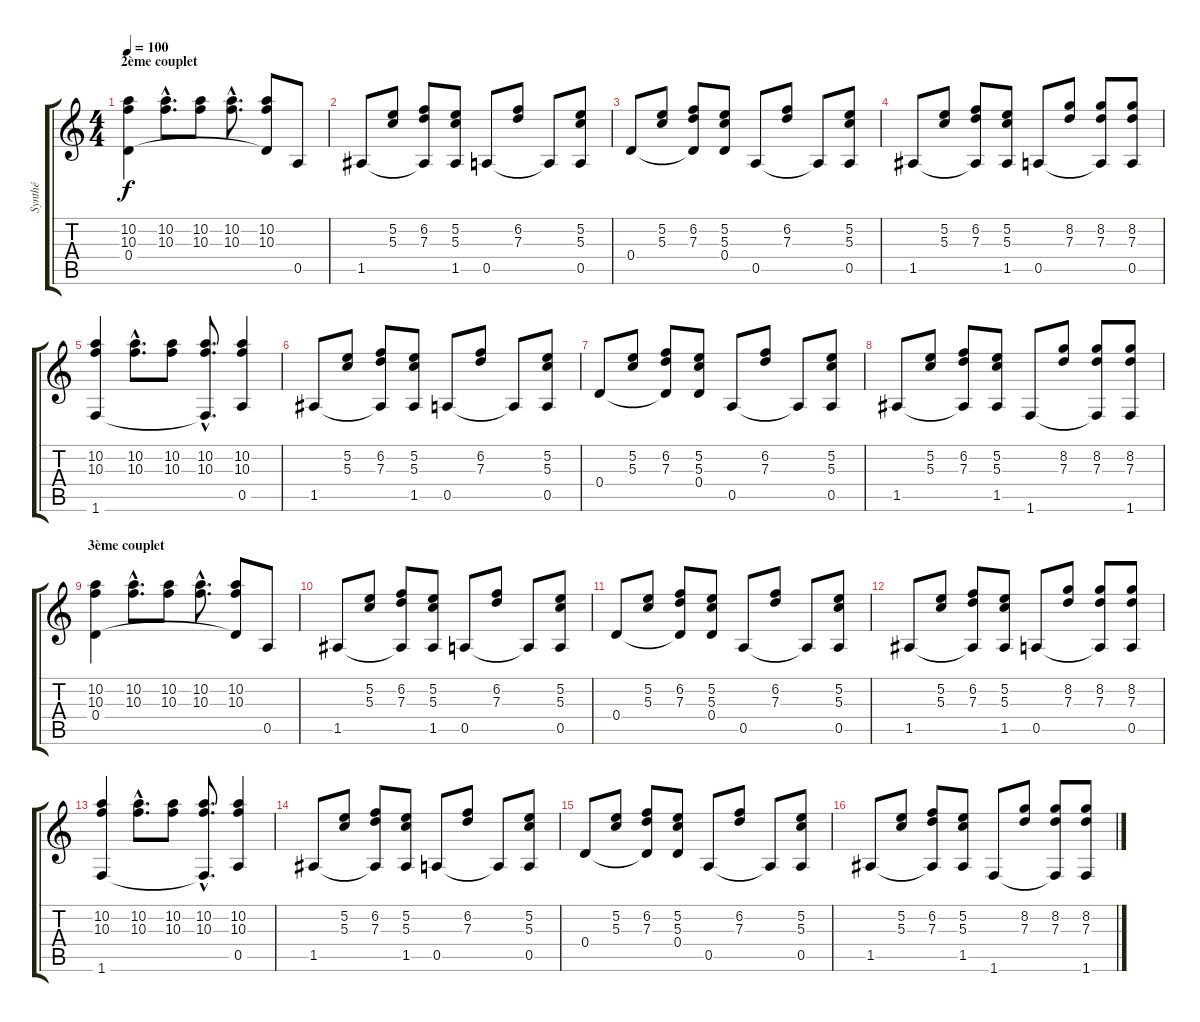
\track ("Synthé" "Synthé") {instrument overdrivenguitar}
\staff {score tabs}
\tuning (E4 B3 G3 D3 A2 E2) {hide}
\ts (4 4)
\section ("" "2ème couplet")
\tempo 100
\clef g2
\ks c
(10.2 10.3 0.4).4{dy f} (10.2{hac} 10.3{hac}).8{d} (10.2 10.3).8 (10.2{hac} 10.3{hac}).8{d} (10.2 10.3 0.4{t}).8 0.5.8 |
1.5.8 (5.2 5.3).8 (6.2 7.3 1.5{t}).8 (5.2 5.3 1.5).8 0.5.8 (6.2 7.3).8 0.5{t}.8 (5.2 5.3 0.5).8 |
0.4.8 (5.2 5.3).8 (6.2 7.3 0.4{t}).8 (5.2 5.3 0.4).8 0.5.8 (6.2 7.3).8 0.5{t}.8 (5.2 5.3 0.5).8 |
1.5.8 (5.2 5.3).8 (6.2 7.3 1.5{t}).8 (5.2 5.3 1.5).8 0.5.8 (8.2 7.3).8 (8.2 7.3 0.5{t}).8 (8.2 7.3 0.5).8 |
(10.2 10.3 1.6).4 (10.2{hac} 10.3{hac}).8{d} (10.2 10.3).8 (10.2{hac} 10.3{hac} 1.6{hac t}).8{d} (10.2 10.3 0.5).4 |
1.5.8 (5.2 5.3).8 (6.2 7.3 1.5{t}).8 (5.2 5.3 1.5).8 0.5.8 (6.2 7.3).8 0.5{t}.8 (5.2 5.3 0.5).8 |
0.4.8 (5.2 5.3).8 (6.2 7.3 0.4{t}).8 (5.2 5.3 0.4).8 0.5.8 (6.2 7.3).8 0.5{t}.8 (5.2 5.3 0.5).8 |
1.5.8 (5.2 5.3).8 (6.2 7.3 1.5{t}).8 (5.2 5.3 1.5).8 1.6.8 (8.2 7.3).8 (8.2 7.3 1.6{t}).8 (8.2 7.3 1.6).8 |
\section ("" "3ème couplet")
(10.2 10.3 0.4).4 (10.2{hac} 10.3{hac}).8{d} (10.2 10.3).8 (10.2{hac} 10.3{hac}).8{d} (10.2 10.3 0.4{t}).8 0.5.8 |
1.5.8 (5.2 5.3).8 (6.2 7.3 1.5{t}).8 (5.2 5.3 1.5).8 0.5.8 (6.2 7.3).8 0.5{t}.8 (5.2 5.3 0.5).8 |
0.4.8 (5.2 5.3).8 (6.2 7.3 0.4{t}).8 (5.2 5.3 0.4).8 0.5.8 (6.2 7.3).8 0.5{t}.8 (5.2 5.3 0.5).8 |
1.5.8 (5.2 5.3).8 (6.2 7.3 1.5{t}).8 (5.2 5.3 1.5).8 0.5.8 (8.2 7.3).8 (8.2 7.3 0.5{t}).8 (8.2 7.3 0.5).8 |
(10.2 10.3 1.6).4 (10.2{hac} 10.3{hac}).8{d} (10.2 10.3).8 (10.2{hac} 10.3{hac} 1.6{hac t}).8{d} (10.2 10.3 0.5).4 |
1.5.8 (5.2 5.3).8 (6.2 7.3 1.5{t}).8 (5.2 5.3 1.5).8 0.5.8 (6.2 7.3).8 0.5{t}.8 (5.2 5.3 0.5).8 |
0.4.8 (5.2 5.3).8 (6.2 7.3 0.4{t}).8 (5.2 5.3 0.4).8 0.5.8 (6.2 7.3).8 0.5{t}.8 (5.2 5.3 0.5).8 |
1.5.8 (5.2 5.3).8 (6.2 7.3 1.5{t}).8 (5.2 5.3 1.5).8 1.6.8 (8.2 7.3).8 (8.2 7.3 1.6{t}).8 (8.2 7.3 1.6).8
